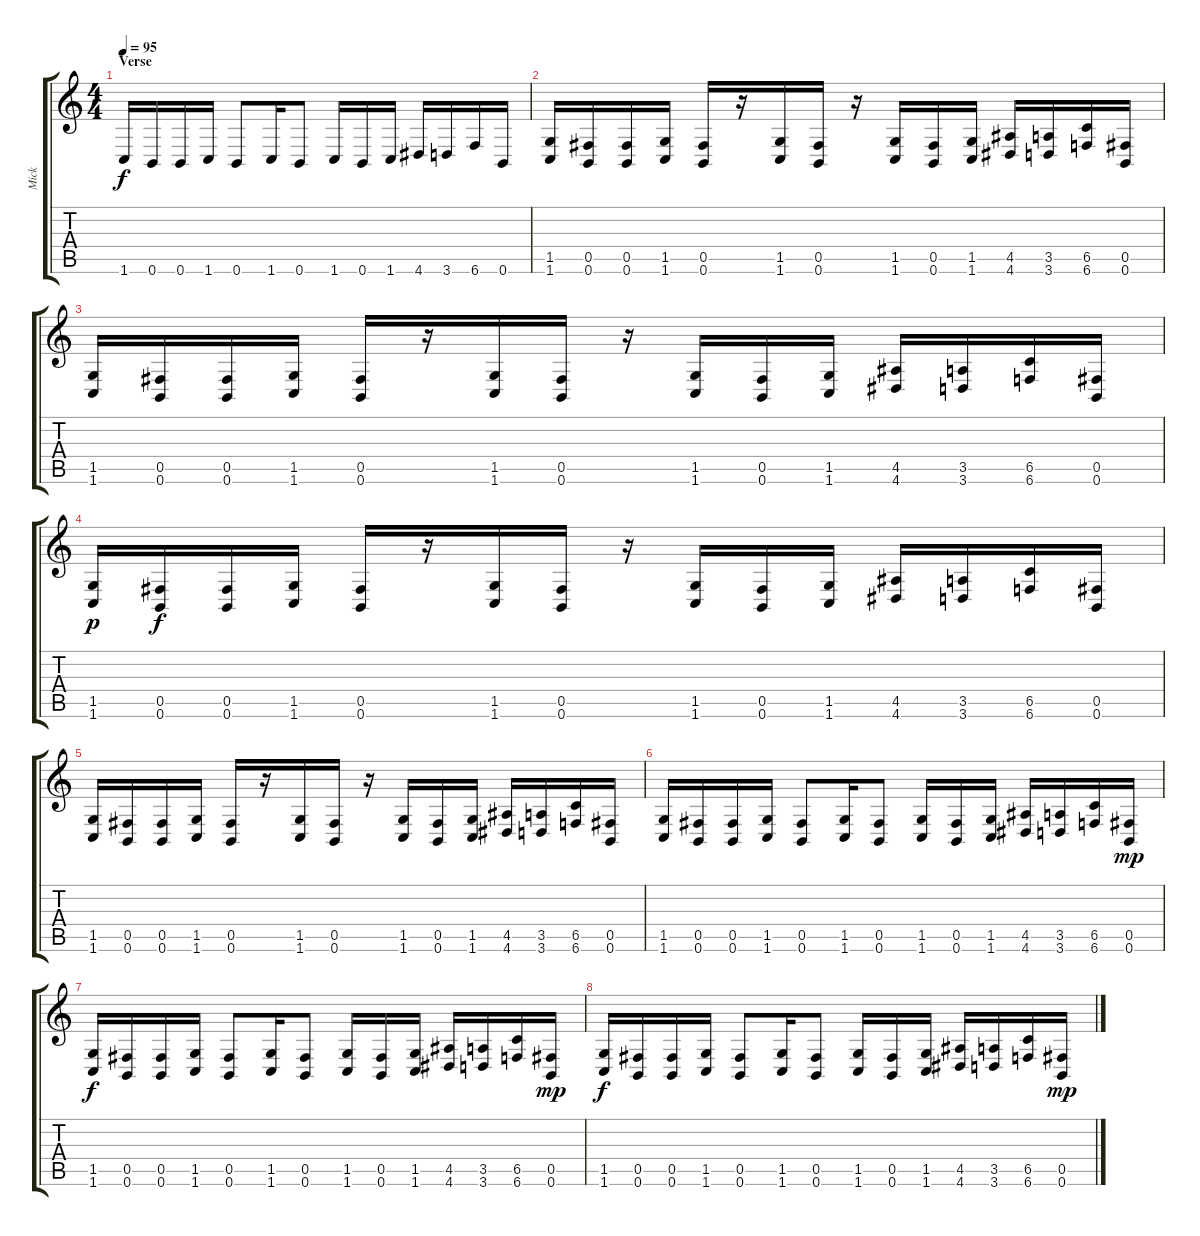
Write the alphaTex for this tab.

\track ("Mick" "Mick") {instrument distortionguitar}
\staff {score tabs}
\tuning (Db4 Ab3 E3 B2 Gb2 B1) {hide}
\ts (4 4)
\section ("" "Verse")
\tempo 95
\clef g2
\ks c
1.6.16{dy f} 0.6.16 0.6.16 1.6.16 0.6.8 1.6.16 0.6.8 1.6.16 0.6.16 1.6.16 4.6.16 3.6.16 6.6.16 0.6.16 |
(1.5 1.6).16 (0.5 0.6).16 (0.5 0.6).16 (1.5 1.6).16 (0.5 0.6).16 r.16 (1.5 1.6).16 (0.5 0.6).16 r.16 (1.5 1.6).16 (0.5 0.6).16 (1.5 1.6).16 (4.5 4.6).16 (3.5 3.6).16 (6.5 6.6).16 (0.5 0.6).16 |
(1.5 1.6).16 (0.5 0.6).16 (0.5 0.6).16 (1.5 1.6).16 (0.5 0.6).16 r.16 (1.5 1.6).16 (0.5 0.6).16 r.16 (1.5 1.6).16 (0.5 0.6).16 (1.5 1.6).16 (4.5 4.6).16 (3.5 3.6).16 (6.5 6.6).16 (0.5 0.6).16 |
(1.5 1.6).16{dy p} (0.5 0.6).16{dy f} (0.5 0.6).16 (1.5 1.6).16 (0.5 0.6).16 r.16 (1.5 1.6).16 (0.5 0.6).16 r.16 (1.5 1.6).16 (0.5 0.6).16 (1.5 1.6).16 (4.5 4.6).16 (3.5 3.6).16 (6.5 6.6).16 (0.5 0.6).16 |
(1.5 1.6).16 (0.5 0.6).16 (0.5 0.6).16 (1.5 1.6).16 (0.5 0.6).16 r.16 (1.5 1.6).16 (0.5 0.6).16 r.16 (1.5 1.6).16 (0.5 0.6).16 (1.5 1.6).16 (4.5 4.6).16 (3.5 3.6).16 (6.5 6.6).16 (0.5 0.6).16 |
(1.5 1.6).16 (0.5 0.6).16 (0.5 0.6).16 (1.5 1.6).16 (0.5 0.6).8 (1.5 1.6).16 (0.5 0.6).8 (1.5 1.6).16 (0.5 0.6).16 (1.5 1.6).16 (4.5 4.6).16 (3.5 3.6).16 (6.5 6.6).16 (0.5 0.6).16{dy mp} |
(1.5 1.6).16{dy f} (0.5 0.6).16 (0.5 0.6).16 (1.5 1.6).16 (0.5 0.6).8 (1.5 1.6).16 (0.5 0.6).8 (1.5 1.6).16 (0.5 0.6).16 (1.5 1.6).16 (4.5 4.6).16 (3.5 3.6).16 (6.5 6.6).16 (0.5 0.6).16{dy mp} |
(1.5 1.6).16{dy f} (0.5 0.6).16 (0.5 0.6).16 (1.5 1.6).16 (0.5 0.6).8 (1.5 1.6).16 (0.5 0.6).8 (1.5 1.6).16 (0.5 0.6).16 (1.5 1.6).16 (4.5 4.6).16 (3.5 3.6).16 (6.5 6.6).16 (0.5 0.6).16{dy mp}
